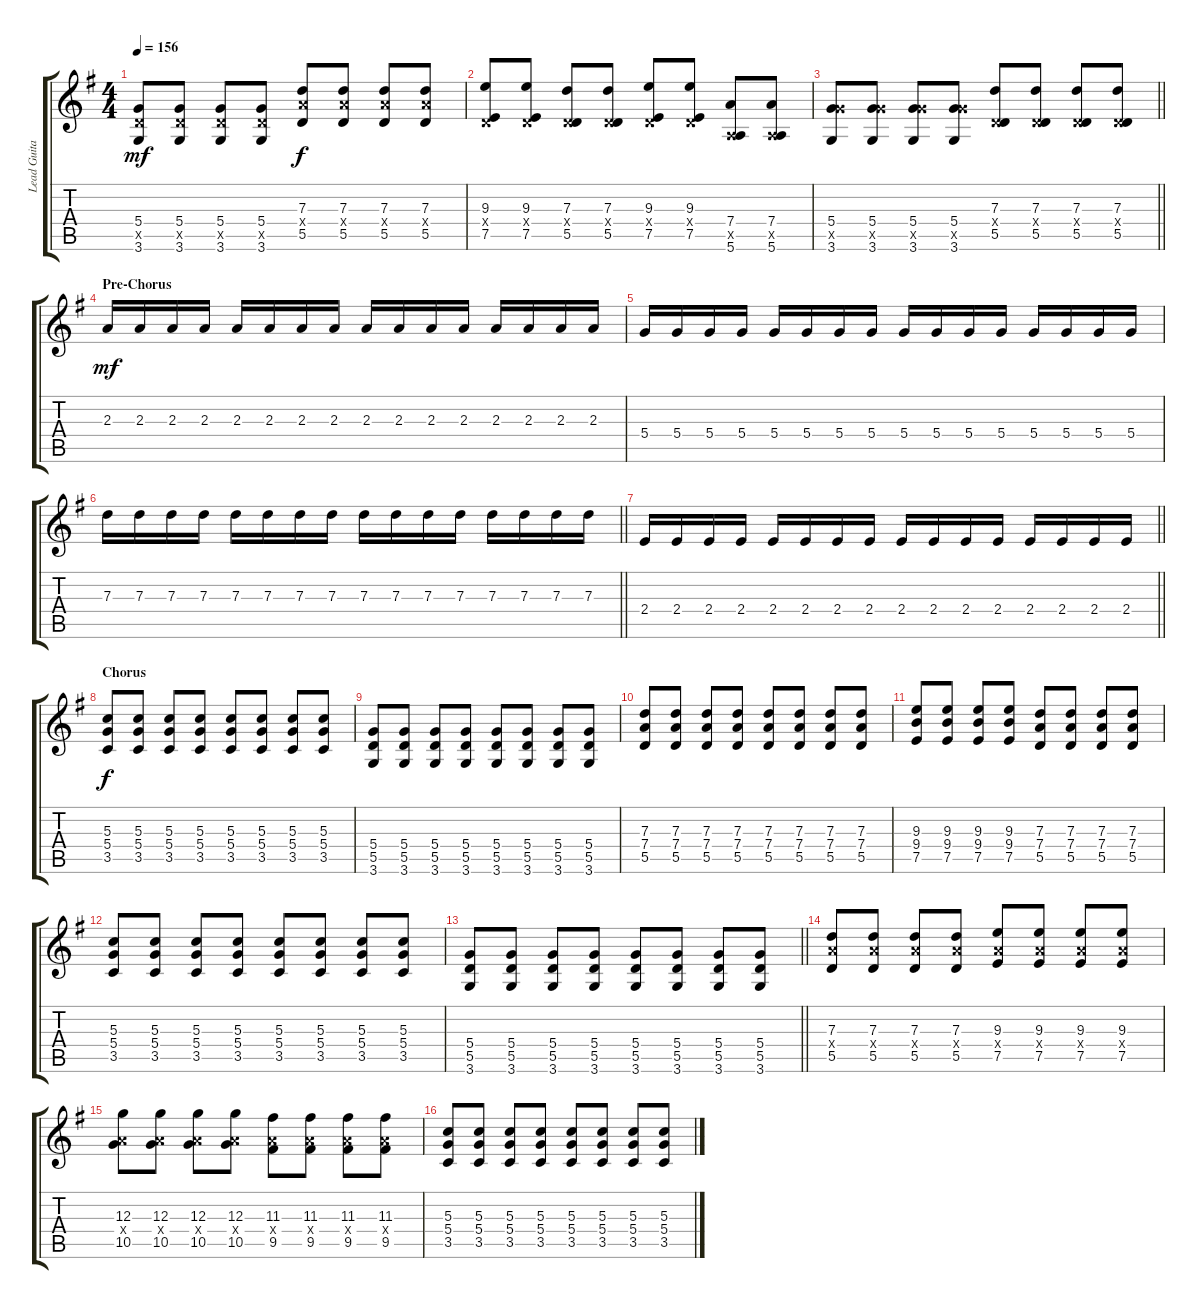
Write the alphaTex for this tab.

\track ("Lead Guitar" "Lead Guita") {instrument distortionguitar}
\staff {score tabs}
\tuning (E4 B3 G3 D3 A2 E2) {hide}
\ts (4 4)
\tempo 156
\clef g2
\ks g
(5.4 5.5{x} 3.6).8{dy mf} (5.4 5.5{x} 3.6).8 (5.4 5.5{x} 3.6).8 (5.4 5.5{x} 3.6).8 (7.3 7.4{x} 5.5).8{dy f} (7.3 7.4{x} 5.5).8 (7.3 7.4{x} 5.5).8 (7.3 7.4{x} 5.5).8 |
(9.3 0.4{x} 7.5).8 (9.3 0.4{x} 7.5).8 (7.3 0.4{x} 5.5).8 (7.3 0.4{x} 5.5).8 (9.3 0.4{x} 7.5).8 (9.3 0.4{x} 7.5).8 (7.4 0.5{x} 5.6).8 (7.4 0.5{x} 5.6).8 |
\barLineRight lightlight
(5.4 10.5{x} 3.6).8 (5.4 10.5{x} 3.6).8 (5.4 10.5{x} 3.6).8 (5.4 10.5{x} 3.6).8 (7.3 0.4{x} 5.5).8 (7.3 0.4{x} 5.5).8 (7.3 0.4{x} 5.5).8 (7.3 0.4{x} 5.5).8 |
\section ("" "Pre-Chorus")
2.3.16{dy mf} 2.3.16 2.3.16 2.3.16 2.3.16 2.3.16 2.3.16 2.3.16 2.3.16 2.3.16 2.3.16 2.3.16 2.3.16 2.3.16 2.3.16 2.3.16 |
5.4.16 5.4.16 5.4.16 5.4.16 5.4.16 5.4.16 5.4.16 5.4.16 5.4.16 5.4.16 5.4.16 5.4.16 5.4.16 5.4.16 5.4.16 5.4.16 |
\barLineRight lightlight
7.3.16 7.3.16 7.3.16 7.3.16 7.3.16 7.3.16 7.3.16 7.3.16 7.3.16 7.3.16 7.3.16 7.3.16 7.3.16 7.3.16 7.3.16 7.3.16 |
\barLineRight lightlight
2.4.16 2.4.16 2.4.16 2.4.16 2.4.16 2.4.16 2.4.16 2.4.16 2.4.16 2.4.16 2.4.16 2.4.16 2.4.16 2.4.16 2.4.16 2.4.16 |
\section ("" "Chorus")
(5.3 5.4 3.5).8{dy f} (5.3 5.4 3.5).8 (5.3 5.4 3.5).8 (5.3 5.4 3.5).8 (5.3 5.4 3.5).8 (5.3 5.4 3.5).8 (5.3 5.4 3.5).8 (5.3 5.4 3.5).8 |
(5.4 5.5 3.6).8 (5.4 5.5 3.6).8 (5.4 5.5 3.6).8 (5.4 5.5 3.6).8 (5.4 5.5 3.6).8 (5.4 5.5 3.6).8 (5.4 5.5 3.6).8 (5.4 5.5 3.6).8 |
(7.3 7.4 5.5).8 (7.3 7.4 5.5).8 (7.3 7.4 5.5).8 (7.3 7.4 5.5).8 (7.3 7.4 5.5).8 (7.3 7.4 5.5).8 (7.3 7.4 5.5).8 (7.3 7.4 5.5).8 |
(9.3 9.4 7.5).8 (9.3 9.4 7.5).8 (9.3 9.4 7.5).8 (9.3 9.4 7.5).8 (7.3 7.4 5.5).8 (7.3 7.4 5.5).8 (7.3 7.4 5.5).8 (7.3 7.4 5.5).8 |
(5.3 5.4 3.5).8 (5.3 5.4 3.5).8 (5.3 5.4 3.5).8 (5.3 5.4 3.5).8 (5.3 5.4 3.5).8 (5.3 5.4 3.5).8 (5.3 5.4 3.5).8 (5.3 5.4 3.5).8 |
\barLineRight lightlight
(5.4 5.5 3.6).8 (5.4 5.5 3.6).8 (5.4 5.5 3.6).8 (5.4 5.5 3.6).8 (5.4 5.5 3.6).8 (5.4 5.5 3.6).8 (5.4 5.5 3.6).8 (5.4 5.5 3.6).8 |
(7.3 7.4{x} 5.5).8 (7.3 7.4{x} 5.5).8 (7.3 7.4{x} 5.5).8 (7.3 7.4{x} 5.5).8 (9.3 7.4{x} 7.5).8 (9.3 7.4{x} 7.5).8 (9.3 7.4{x} 7.5).8 (9.3 7.4{x} 7.5).8 |
(12.3 7.4{x} 10.5).8 (12.3 7.4{x} 10.5).8 (12.3 7.4{x} 10.5).8 (12.3 7.4{x} 10.5).8 (11.3 7.4{x} 9.5).8 (11.3 7.4{x} 9.5).8 (11.3 7.4{x} 9.5).8 (11.3 7.4{x} 9.5).8 |
(5.3 5.4 3.5).8 (5.3 5.4 3.5).8 (5.3 5.4 3.5).8 (5.3 5.4 3.5).8 (5.3 5.4 3.5).8 (5.3 5.4 3.5).8 (5.3 5.4 3.5).8 (5.3 5.4 3.5).8
